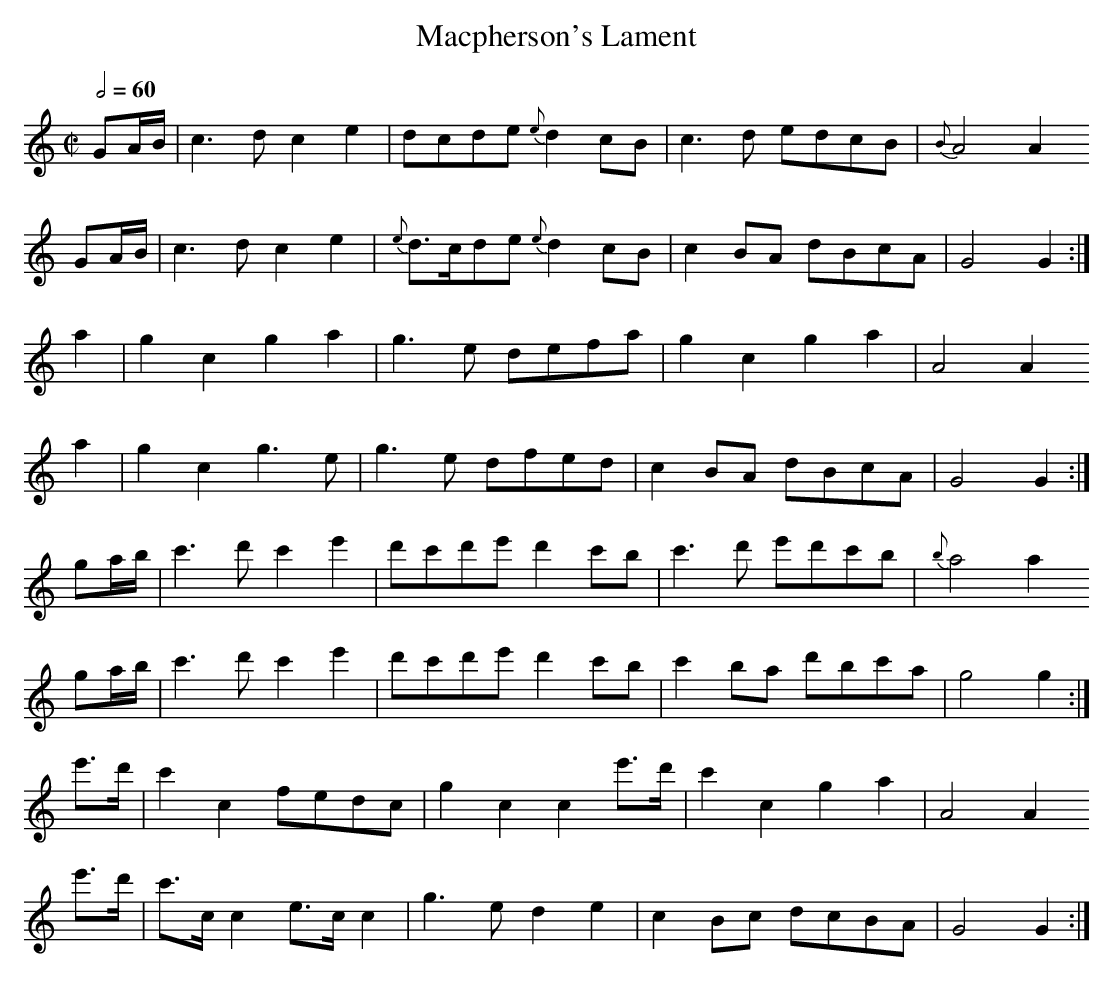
X:1
T:Macpherson's Lament
M:C|
L:1/8
Q:1/2=60
K:C
GA/B/|c3 d   c2 e2 |   dcde  {e}d2 cB   |c3  d  edcB   |{B}A4 A2
GA/B/|c3 d   c2 e2 |{e}d>cde {e}d2 cB   |c2 BA  dBcA   |   G4 G2:|
a2   |g2c2   g2 a2 |   g3e      defa    |g2 c2  g2a2   |   A4 A2
a2   |g2c2   g3e   |   g3e      dfed    |c2 BA  dBcA   |   G4 G2:|
ga/b/|c'3d'  c'2e'2|   d'c'd'e' d'2c'b  |c'3 d' e'd'c'b|{b}a4 a2
ga/b/|c'3d'  c'2e'2|   d'c'd'e' d'2c'b  |c'2ba  d'bc'a |   g4 g2:|
e'>d'|c'2 c2 fedc  |   g2c2     c2 e'>d'|c'2c2  g2a2   |   A4 A2
e'>d'|c'>cc2 e>cc2 |   g3e      d2 e2   |c2 Bc  dcBA   |   G4 G2:|
